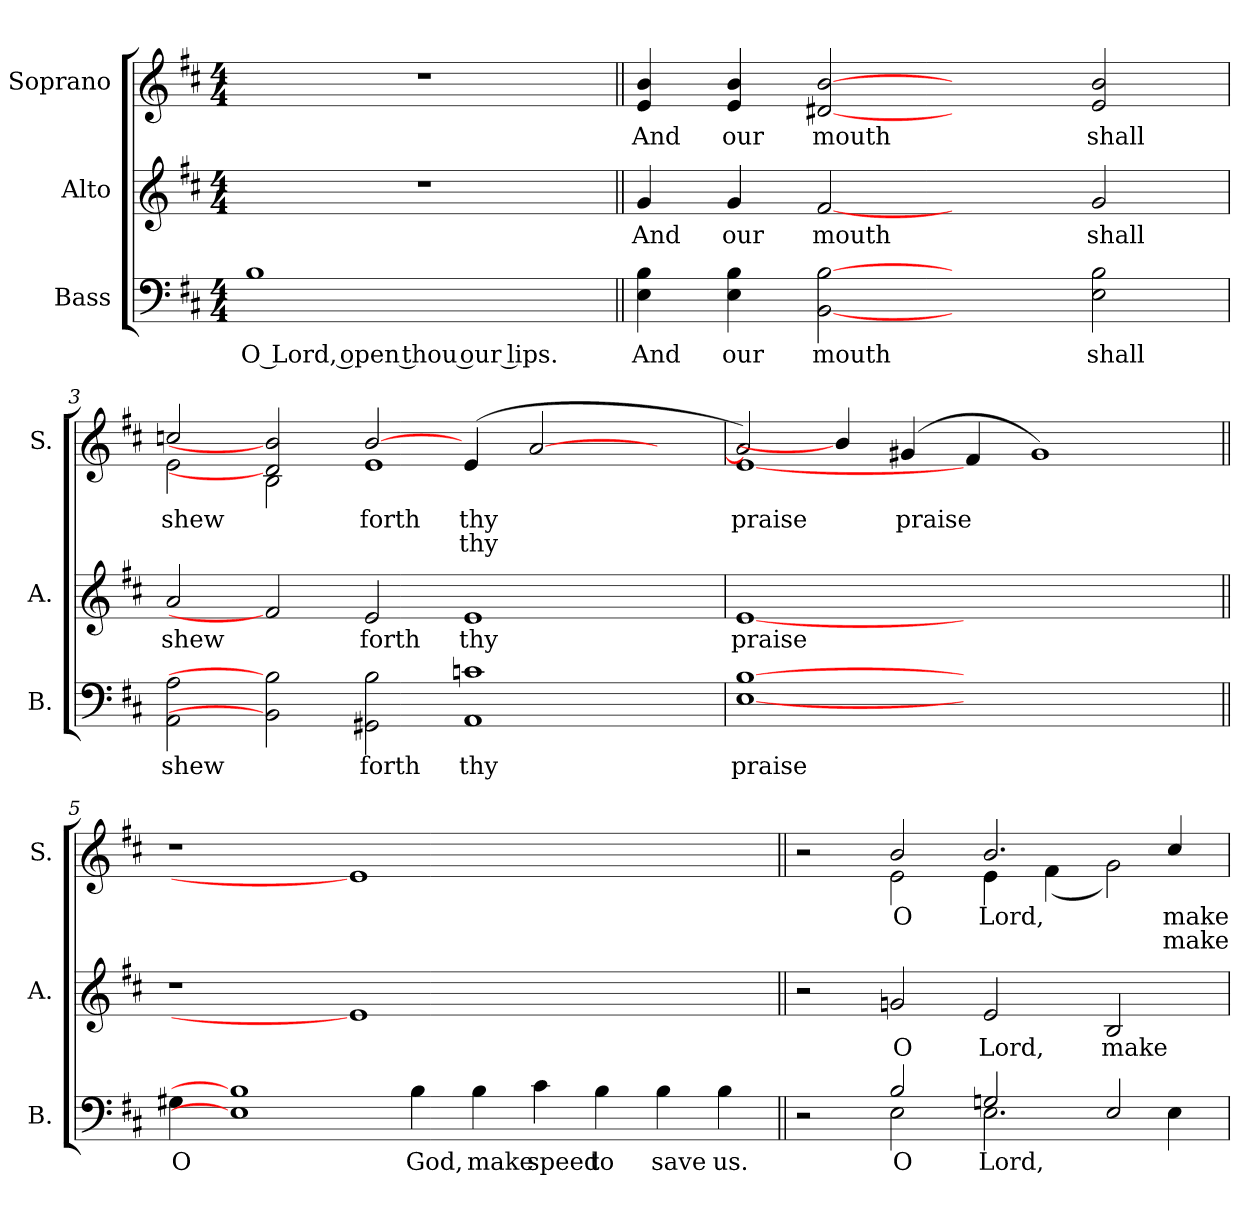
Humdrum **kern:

**kern	**text	**kern	**text	**kern	**text	**text
*part3	*part3	*part2	*part2	*part1	*part1	*part1
*staff3	*staff3	*staff2	*staff2	*staff1	*staff1	*staff1
*I"Bass	*	*I"Alto	*	*I"Soprano	*	*
*I'B.	*	*I'A.	*	*I'S.	*	*
!!LO:PB:g=z
*clefF4	*	*clefG2	*	*clefG2	*	*
*k[f#c#]	*	*k[f#c#]	*	*k[f#c#]	*	*
*D:	*	*D:	*	*D:	*	*
*M4/4	*	*M4/4	*	*M4/4	*	*
=1	=1	=1	=1	=1	=1	=1
!	!LO:LY:b:color=#000000	!	!	!	!	!
1Bi	O Lord, open thou our lips.	1r	.	1r	.	.
=2||	=2||	=2||	=2||	=2||	=2||	=2||
!	!LO:LY:b:color=#000000	!	!	!	!	!
!	!	!	!LO:LY:b:color=#000000	!	!	!
!	!	!	!	!	!LO:LY:b:color=#000000	!
4Ei\ 4Bi	And	4gi/	And	4ei/ 4bi	And	.
!	!LO:LY:b:color=#000000	!	!	!	!	!
!	!	!	!LO:LY:b:color=#000000	!	!	!
!	!	!	!	!	!LO:LY:b:color=#000000	!
4Ei\ 4Bi	our	4gi/	our	4ei/ 4bi	our	.
!	!LO:LY:b:color=#000000	!	!	!	!	!
!	!	!	!LO:LY:b:color=#000000	!	!	!
!	!	!	!	!	!LO:LY:b:color=#000000	!
[2BBi [2Bi	mouth	[2f#i	mouth	[2d#Xi [2bi	mouth	.
2ryy	.	2ryy	.	2ryy	.	.
!	!LO:LY:b:color=#000000	!	!	!	!	!
!	!	!	!LO:LY:b:color=#000000	!	!	!
!	!	!	!	!	!LO:LY:b:color=#000000	!
2Ei\ 2Bi	shall	2gi/	shall	2ei/ 2bi	shall	.
=3	=3	=3	=3	=3	=3	=3
!	!LO:LY:b:color=#000000	!	!	!	!	!
!	!	!	!LO:LY:b:color=#000000	!	!	!
!	!	!	!	!	!LO:LY:b:color=#000000	!
*	*	*	*	*^	*	*
2AAi\ 2Ai	shew	2ai/	shew	2ccni/	2ei\	shew	.
2BBi] 2Bi]	.	2f#i]	.	2d#i] 2bi]	2Bi\	.	.
!	!LO:LY:b:color=#000000	!	!	!	!	!	!
!	!	!	!LO:LY:b:color=#000000	!	!	!	!
!	!	!	!	!	!	!LO:LY:b:color=#000000	!
2GG#Xi\ 2Bi	forth	2ei/	forth	[2bi/	1ei	forth	.
!	!LO:LY:b:color=#000000	!	!	!	!	!	!
!	!	!	!LO:LY:b:color=#000000	!	!	!	!
!	!	!	!	!	!	!LO:LY:a:color=#000000	!LO:LY:b:color=#000000
1AAi 1cni	thy	1ei	thy	(4ei/	.	thy	thy
.	.	.	.	[2ai/	.	.	.
.	.	.	.	.	4ryy	.	.
.	.	.	.	4ryy	4ryy	.	.
=4	=4	=4	=4	=4	=4	=4	=4
!	!LO:LY:b:color=#000000	!	!	!	!	!	!
!	!	!	!LO:LY:b:color=#000000	!	!	!	!
!	!	!	!	!	!	!LO:LY:b:color=#000000	!
[1Ei [1Bi	praise	[1ei	praise	2ai/])	[1ei	praise	.
.	.	.	.	4bi/]	.	.	.
!	!	!	!	!	!	!LO:LY:a:color=#000000	!
.	.	.	.	(4g#Xi/	.	praise	.
1ryy	.	1ryy	.	4f#i/	1ryy	.	.
.	.	.	.	1g#i)	.	.	.
4ryy	.	4ryy	.	.	4ryy	.	.
*	*	*	*	*v	*v	*	*
!!LO:LB:g=z
=5||	=5||	=5||	=5||	=5||	=5||	=5||
*	*	*	*	*^	*	*
!	!LO:LY:b:color=#000000	!LO:N:vis=1	!	!LO:N:vis=1	!	!	!
*	*	*	*	*v	*v	*	*
4G#Xi\	O	1r	.	1r	.	.
1Ei] 1Bi]	.	.	.	.	.	.
.	.	1ei]	.	1ei]	.	.
!	!LO:LY:b:color=#000000	!	!	!	!	!
4Bi\	God,	.	.	.	.	.
!	!LO:LY:b:color=#000000	!	!	!	!	!
4Bi\	make	.	.	.	.	.
!	!LO:LY:b:color=#000000	!	!	!	!	!
4c#i\	speed	.	.	.	.	.
!	!LO:LY:b:color=#000000	!	!	!	!	!
4Bi\	to	2.ryy	.	2.ryy	.	.
!	!LO:LY:b:color=#000000	!	!	!	!	!
4Bi\	save	.	.	.	.	.
!	!LO:LY:b:color=#000000	!	!	!	!	!
4Bi\	us.	.	.	.	.	.
=6||	=6||	=6||	=6||	=6||	=6||	=6||
*^	*	*	*	*^	*	*
2r	2ryy	.	2r	.	2r	2ryy	.	.
!	!	!LO:LY:b:color=#000000	!	!	!	!	!	!
!	!	!	!	!LO:LY:b:color=#000000	!	!	!	!
!	!	!	!	!	!	!	!LO:LY:b:color=#000000	!
2Bi/	2Ei\	O	2gni/	O	2bi/	2ei\	O	.
!	!	!LO:LY:b:color=#000000	!	!	!	!	!	!
!	!	!	!	!LO:LY:b:color=#000000	!	!	!	!
!	!	!	!	!	!	!	!LO:LY:b:color=#000000	!
2Gni/	2.Ei\	Lord,	2ei/	Lord,	2.bi/	4ei\	Lord,	.
.	.	.	.	.	.	(4f#i\	.	.
!	!	!	!	!LO:LY:b:color=#000000	!	!	!	!
2Ei/	.	.	2Bi/	make	.	2gi\)	.	.
!	!	!	!	!	!	!	!LO:LY:b:color=#000000	!LO:LY:b:color=#000000
.	4Ei\	.	.	.	4cc#i/	.	make	make
*v	*v	*	*	*	*v	*v	*	*
=	=	=	=	=	=	=
*-	*-	*-	*-	*-	*-	*-
